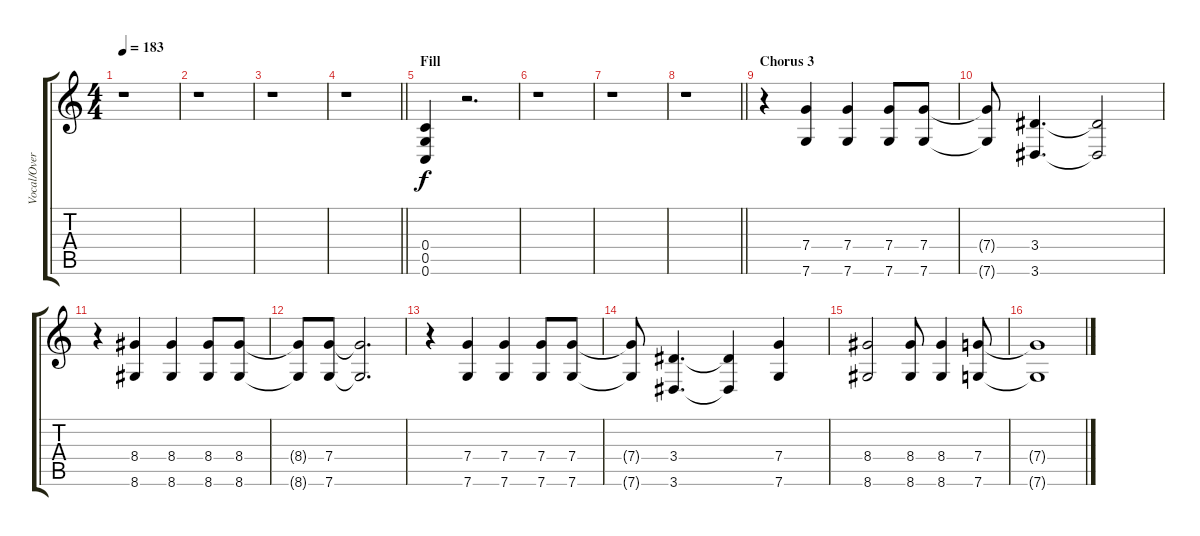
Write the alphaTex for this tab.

\track ("Vocal/Overdub" "Vocal/Over") {instrument acousticguitarnylon}
\staff {score tabs}
\tuning (D4 A3 F3 C3 G2 C2) {hide}
\ts (4 4)
\tempo 183
\clef g2
\ks c
r.1{dy f} |
r.1 |
r.1 |
\barLineRight lightlight
r.1 |
\section ("" "Fill")
(0.4 0.5 0.6).4{instrument overdrivenguitar} r.2{d} |
r.1 |
r.1 |
\barLineRight lightlight
r.1 |
\section ("" "Chorus 3")
\ks aminor
r.4 (7.4 7.6).4{instrument lead2sawtooth} (7.4 7.6).4 (7.4 7.6).8 (7.4 7.6).8 |
(7.4{t} 7.6{t}).8 (3.4 3.6).4{d} (3.4{t} 3.6{t}).2 |
r.4 (8.4 8.6).4 (8.4 8.6).4 (8.4 8.6).8 (8.4 8.6).8 |
(8.4{t} 8.6{t}).8 (7.4 7.6).8 (7.4{t} 7.6{t}).2{d} |
r.4 (7.4 7.6).4 (7.4 7.6).4 (7.4 7.6).8 (7.4 7.6).8 |
(7.4{t} 7.6{t}).8 (3.4 3.6).4{d} (3.4{t} 3.6{t}).4 (7.4 7.6).4 |
(8.4 8.6).2 (8.4 8.6).8 (8.4 8.6).4 (7.4 7.6).8 |
(7.4{t} 7.6{t}).1
